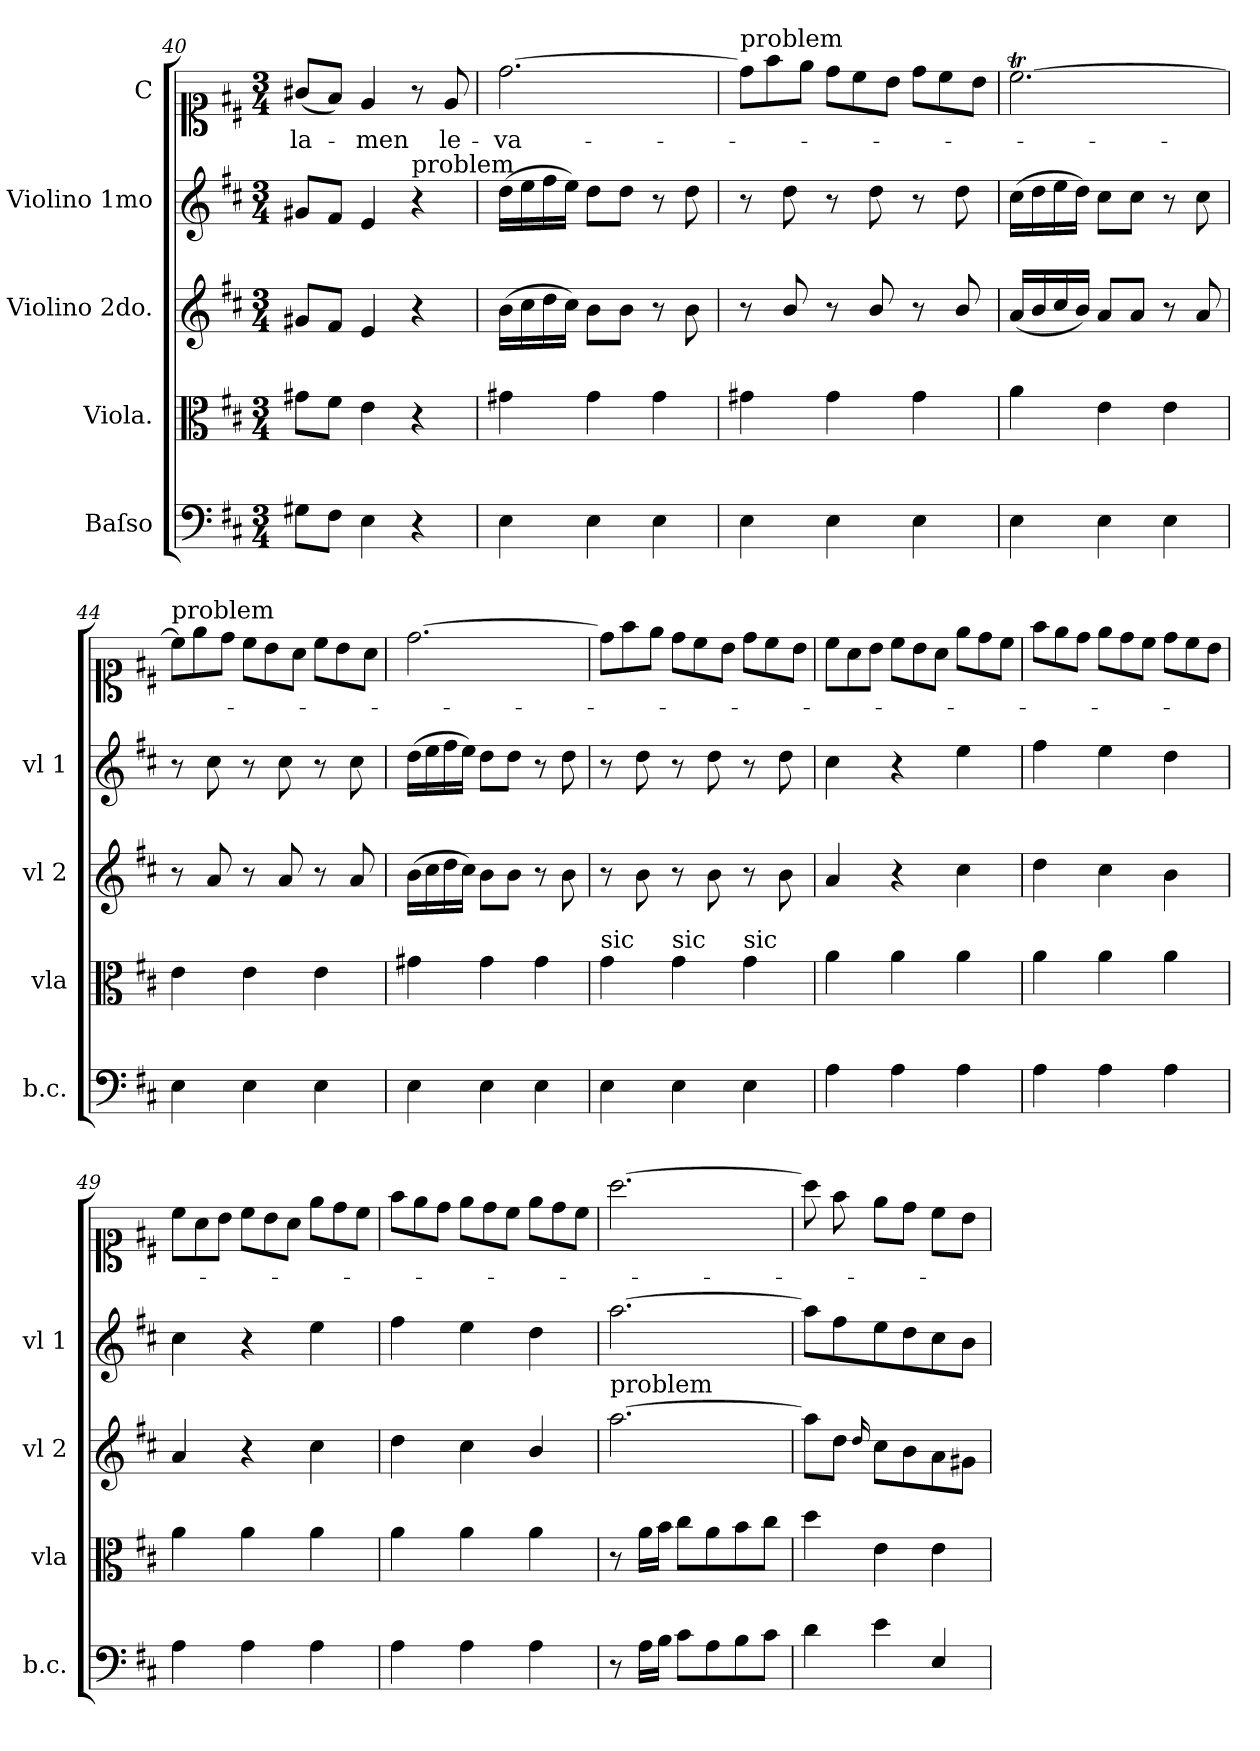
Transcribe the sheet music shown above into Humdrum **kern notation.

**kern	**kern	**kern	**kern	**kern	**text
*part5	*part4	*part3	*part2	*part1	*part1
*staff5	*staff4	*staff3	*staff2	*staff1	*staff1
*I"Baſso	*I"Viola.	*I"Violino 2do.	*I"Violino 1mo	*I"C	*
*I'b.c.	*I'vla	*I'vl 2	*I'vl 1	*	*
*clefF4	*clefC3	*clefG2	*clefG2	*clefC1	*
*k[f#c#]	*k[f#c#]	*k[f#c#]	*k[f#c#]	*k[f#c#]	*
*D:	*D:	*D:	*D:	*D:	*
*M3/4	*M3/4	*M3/4	*M3/4	*M3/4	*
=40	=40	=40	=40	=40	=40
8G#X\L	8g#X\L	8g#X/L	8g#X/L	(8g#X/L	-la-
8F#\J	8f#\J	8f#/J	8f#/J	8f#/J)	.
4E\	4e\	4e/	4e/	4e/	-men
!	!	!	!LO:TX:a:t=problem	!	!
4r	4r	4r	4r	8r	.
.	.	.	.	8e/	le-
=41	=41	=41	=41	=41	=41
4E\	4g#X\	(16b\LL	(16dd\LL	[2.dd\	-va-
.	.	16cc#\	16ee\	.	.
.	.	16dd\	16ff#\	.	.
.	.	16cc#\JJ)	16ee\JJ)	.	.
4E\	4g#\	8b\L	8dd\L	.	.
.	.	8b\J	8dd\J	.	.
4E\	4g#\	8r	8r	.	.
.	.	8b\	8dd\	.	.
=42	=42	=42	=42	=42	=42
*	*	*	*	*Xtuplet	*
!	!	!	!	!LO:TX:a:t=problem	!
4E\	4g#X\	8r	8r	12dd\L]	.
.	.	.	.	12ff#\	.
.	.	8b/	8dd\	.	.
.	.	.	.	12ee\J	.
4E\	4g#\	8r	8r	12dd\L	.
.	.	.	.	12cc#\	.
.	.	8b/	8dd\	.	.
.	.	.	.	12b\J	.
4E\	4g#\	8r	8r	12dd\L	.
.	.	.	.	12cc#\	.
.	.	8b/	8dd\	.	.
.	.	.	.	12b\J	.
=43	=43	=43	=43	=43	=43
4E\	4a\	(16a/LL	(16cc#\LL	[2.cc#t\	.
.	.	16b/	16dd\	.	.
.	.	16cc#/	16ee\	.	.
.	.	16b/JJ)	16dd\JJ)	.	.
4E\	4e\	8a/L	8cc#\L	.	.
.	.	8a/J	8cc#\J	.	.
4E\	4e\	8r	8r	.	.
.	.	8a/	8cc#\	.	.
=44	=44	=44	=44	=44	=44
!	!	!	!	!LO:TX:a:t=problem	!
4E\	4e\	8r	8r	12cc#\L]	.
.	.	.	.	12ee\	.
.	.	8a/	8cc#\	.	.
.	.	.	.	12dd\J	.
4E\	4e\	8r	8r	12cc#\L	.
.	.	.	.	12b\	.
.	.	8a/	8cc#\	.	.
.	.	.	.	12a\J	.
4E\	4e\	8r	8r	12cc#\L	.
.	.	.	.	12b\	.
.	.	8a/	8cc#\	.	.
.	.	.	.	12a\J	.
=45	=45	=45	=45	=45	=45
4E\	4g#X\	(16b\LL	(16dd\LL	[2.dd\	.
.	.	16cc#\	16ee\	.	.
.	.	16dd\	16ff#\	.	.
.	.	16cc#\JJ)	16ee\JJ)	.	.
4E\	4g#\	8b\L	8dd\L	.	.
.	.	8b\J	8dd\J	.	.
4E\	4g#\	8r	8r	.	.
.	.	8b\	8dd\	.	.
=46	=46	=46	=46	=46	=46
!	!LO:TX:a:t=sic	!	!	!	!
4E\	4g\	8r	8r	12dd\L]	.
.	.	.	.	12ff#\	.
.	.	8b\	8dd\	.	.
.	.	.	.	12ee\J	.
!	!LO:TX:a:t=sic	!	!	!	!
4E\	4g\	8r	8r	12dd\L	.
.	.	.	.	12cc#\	.
.	.	8b\	8dd\	.	.
.	.	.	.	12b\J	.
!	!LO:TX:a:t=sic	!	!	!	!
4E\	4g\	8r	8r	12dd\L	.
.	.	.	.	12cc#\	.
.	.	8b\	8dd\	.	.
.	.	.	.	12b\J	.
=47	=47	=47	=47	=47	=47
4A\	4a\	4a/	4cc#\	12cc#\L	.
.	.	.	.	12a\	.
.	.	.	.	12b\J	.
4A\	4a\	4r	4r	12cc#\L	.
.	.	.	.	12b\	.
.	.	.	.	12a\J	.
4A\	4a\	4cc#\	4ee\	12ee\L	.
.	.	.	.	12dd\	.
.	.	.	.	12cc#\J	.
=48	=48	=48	=48	=48	=48
4A\	4a\	4dd\	4ff#\	12ff#\L	.
.	.	.	.	12ee\	.
.	.	.	.	12dd\J	.
4A\	4a\	4cc#\	4ee\	12ee\L	.
.	.	.	.	12dd\	.
.	.	.	.	12cc#\J	.
4A\	4a\	4b\	4dd\	12dd\L	.
.	.	.	.	12cc#\	.
.	.	.	.	12b\J	.
=49	=49	=49	=49	=49	=49
4A\	4a\	4a/	4cc#\	12cc#\L	.
.	.	.	.	12a\	.
.	.	.	.	12b\J	.
4A\	4a\	4r	4r	12cc#\L	.
.	.	.	.	12b\	.
.	.	.	.	12a\J	.
4A\	4a\	4cc#\	4ee\	12ee\L	.
.	.	.	.	12dd\	.
.	.	.	.	12cc#\J	.
=50	=50	=50	=50	=50	=50
4A\	4a\	4dd\	4ff#\	12ff#\L	.
.	.	.	.	12ee\	.
.	.	.	.	12dd\J	.
4A\	4a\	4cc#\	4ee\	12ee\L	.
.	.	.	.	12dd\	.
.	.	.	.	12cc#\J	.
4A\	4a\	4b/	4dd\	12ee\L	.
.	.	.	.	12dd\	.
.	.	.	.	12cc#\J	.
=51	=51	=51	=51	=51	=51
!	!	!LO:TX:a:t=problem	!	!	!
8r	8r	[2.aa\	[2.aa\	[2.aa\	.
16A\LL	16a\LL	.	.	.	.
16B\JJ	16b\JJ	.	.	.	.
8c#\L	8cc#\L	.	.	.	.
8A\	8a\	.	.	.	.
8B\	8b\	.	.	.	.
8c#\J	8cc#\J	.	.	.	.
=52	=52	=52	=52	=52	=52
4d\	4dd\	8aa\L]	8aa\L]	8aa\]	.
.	.	8dd\J	8ff#\	8ff#\	.
.	.	16qqdd/	.	.	.
4e\	4e\	8cc#\L	8ee\	8ee\L	.
.	.	8b\	8dd\	8dd\J	.
4E/	4e\	8a\	8cc#\	8cc#\L	.
.	.	8g#X\J	8b\J	8b\J	.
=	=	=	=	=	=
*-	*-	*-	*-	*-	*-
